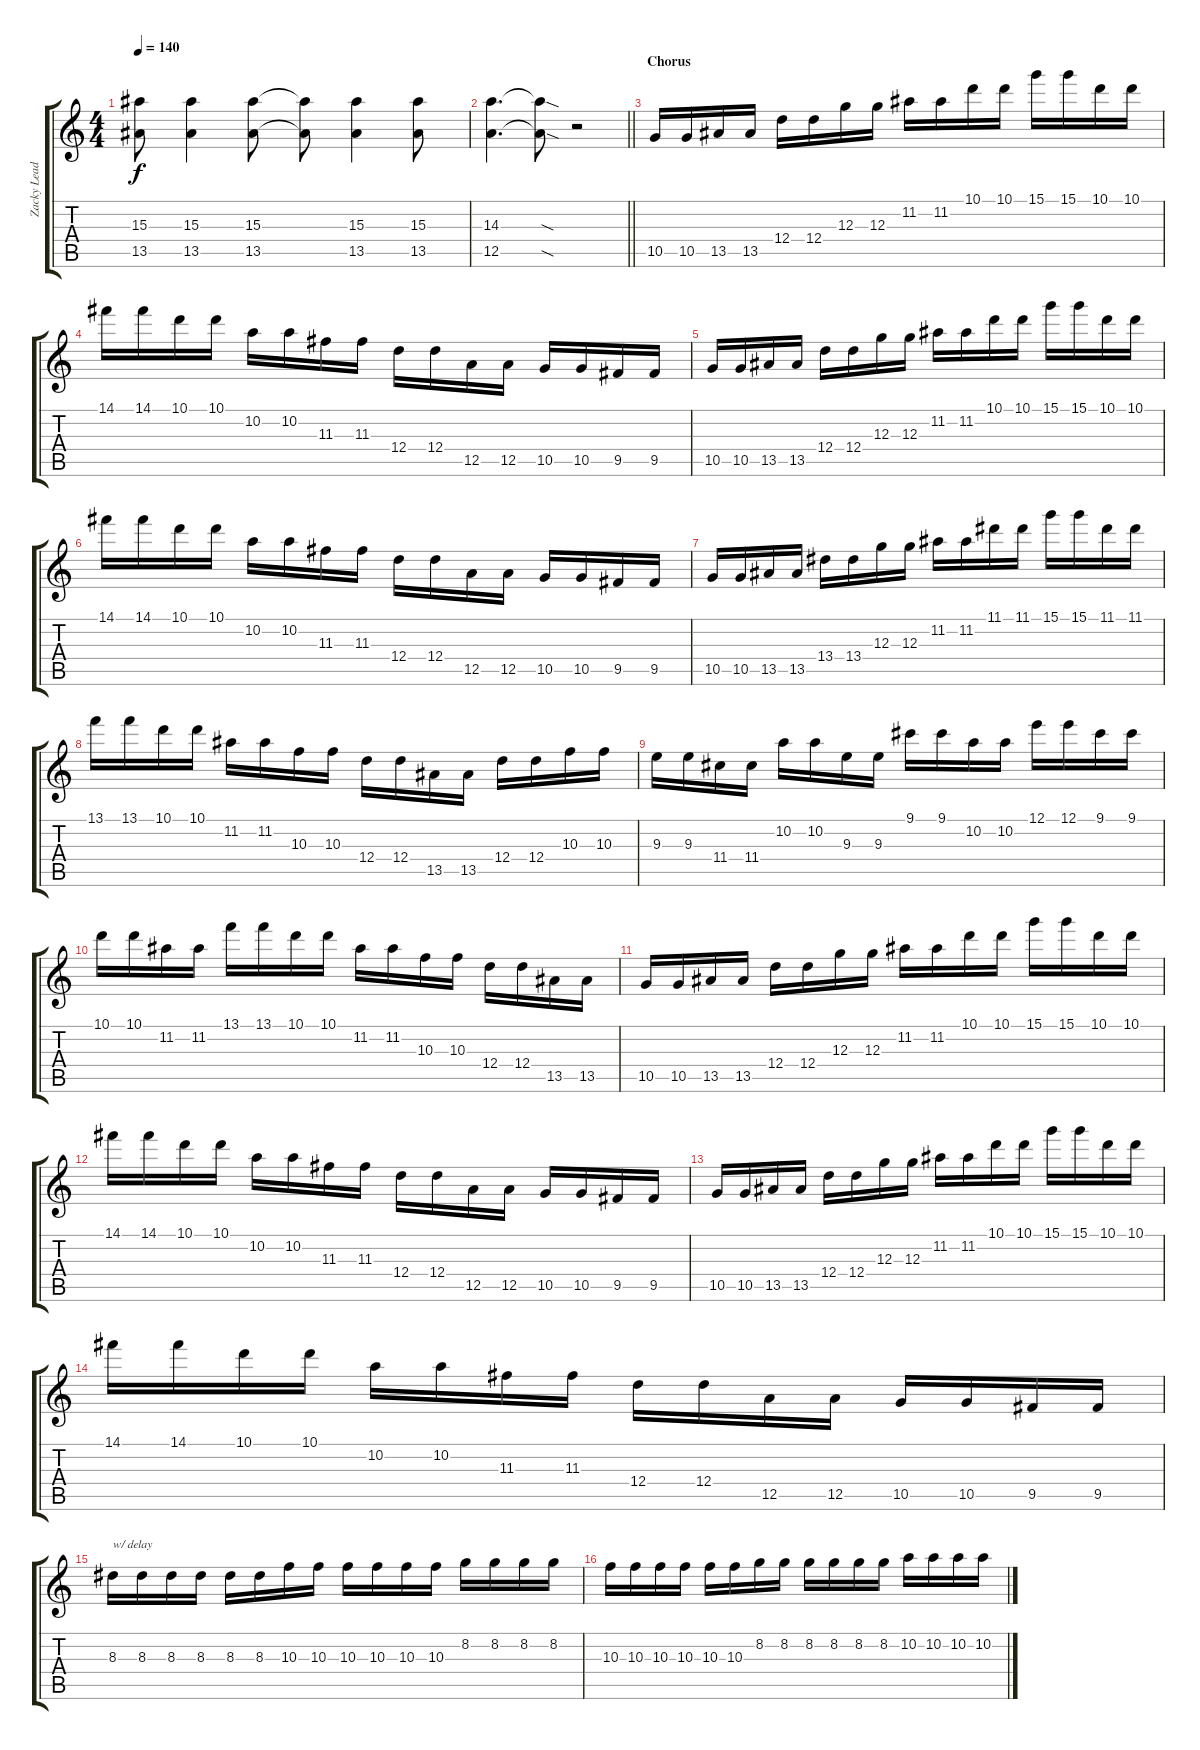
\track ("Zacky Lead 2" "Zacky Lead") {instrument overdrivenguitar}
\staff {score tabs}
\tuning (E4 B3 G3 D3 A2 D2) {hide}
\ts (4 4)
\tempo 140
\clef g2
\ks c
(15.3 13.5).8{dy f} (15.3 13.5).4 (15.3 13.5).8 (15.3{t} 13.5{t}).8 (15.3 13.5).4 (15.3 13.5).8 |
\barLineRight lightlight
(14.3 12.5).4{d} (14.3{sod t} 12.5{sod t}).8 r.2 |
\section ("" "Chorus")
10.5.16 10.5.16 13.5.16 13.5.16 12.4.16 12.4.16 12.3.16 12.3.16 11.2.16 11.2.16 10.1.16 10.1.16 15.1.16 15.1.16 10.1.16 10.1.16 |
14.1.16 14.1.16 10.1.16 10.1.16 10.2.16 10.2.16 11.3.16 11.3.16 12.4.16 12.4.16 12.5.16 12.5.16 10.5.16 10.5.16 9.5.16 9.5.16 |
10.5.16 10.5.16 13.5.16 13.5.16 12.4.16 12.4.16 12.3.16 12.3.16 11.2.16 11.2.16 10.1.16 10.1.16 15.1.16 15.1.16 10.1.16 10.1.16 |
14.1.16 14.1.16 10.1.16 10.1.16 10.2.16 10.2.16 11.3.16 11.3.16 12.4.16 12.4.16 12.5.16 12.5.16 10.5.16 10.5.16 9.5.16 9.5.16 |
10.5.16 10.5.16 13.5.16 13.5.16 13.4.16 13.4.16 12.3.16 12.3.16 11.2.16 11.2.16 11.1.16 11.1.16 15.1.16 15.1.16 11.1.16 11.1.16 |
13.1.16 13.1.16 10.1.16 10.1.16 11.2.16 11.2.16 10.3.16 10.3.16 12.4.16 12.4.16 13.5.16 13.5.16 12.4.16 12.4.16 10.3.16 10.3.16 |
9.3.16 9.3.16 11.4.16 11.4.16 10.2.16 10.2.16 9.3.16 9.3.16 9.1.16 9.1.16 10.2.16 10.2.16 12.1.16 12.1.16 9.1.16 9.1.16 |
10.1.16 10.1.16 11.2.16 11.2.16 13.1.16 13.1.16 10.1.16 10.1.16 11.2.16 11.2.16 10.3.16 10.3.16 12.4.16 12.4.16 13.5.16 13.5.16 |
10.5.16 10.5.16 13.5.16 13.5.16 12.4.16 12.4.16 12.3.16 12.3.16 11.2.16 11.2.16 10.1.16 10.1.16 15.1.16 15.1.16 10.1.16 10.1.16 |
14.1.16 14.1.16 10.1.16 10.1.16 10.2.16 10.2.16 11.3.16 11.3.16 12.4.16 12.4.16 12.5.16 12.5.16 10.5.16 10.5.16 9.5.16 9.5.16 |
10.5.16 10.5.16 13.5.16 13.5.16 12.4.16 12.4.16 12.3.16 12.3.16 11.2.16 11.2.16 10.1.16 10.1.16 15.1.16 15.1.16 10.1.16 10.1.16 |
14.1.16 14.1.16 10.1.16 10.1.16 10.2.16 10.2.16 11.3.16 11.3.16 12.4.16 12.4.16 12.5.16 12.5.16 10.5.16 10.5.16 9.5.16 9.5.16 |
8.3.16{txt "w/ delay"} 8.3.16 8.3.16 8.3.16 8.3.16 8.3.16 10.3.16 10.3.16 10.3.16 10.3.16 10.3.16 10.3.16 8.2.16 8.2.16 8.2.16 8.2.16 |
10.3.16 10.3.16 10.3.16 10.3.16 10.3.16 10.3.16 8.2.16 8.2.16 8.2.16 8.2.16 8.2.16 8.2.16 10.2.16 10.2.16 10.2.16 10.2.16
